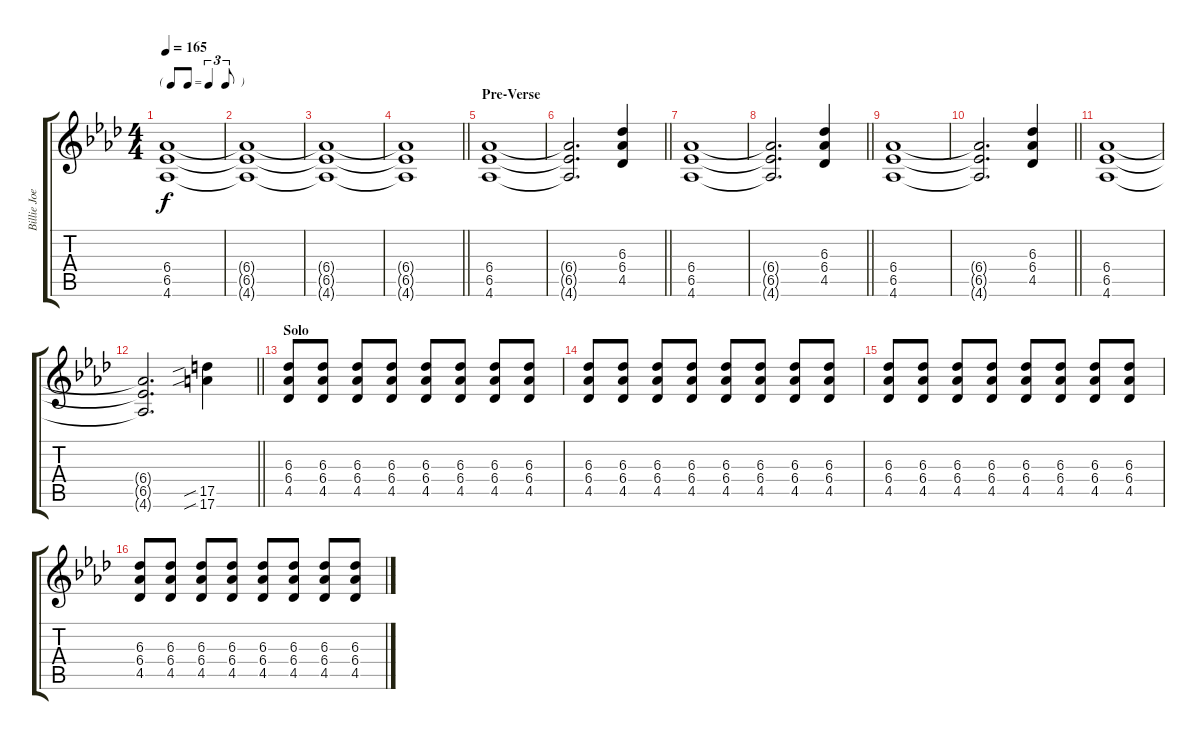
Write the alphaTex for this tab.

\track ("Billie Joe Armstrong (Rhythm Guitar)" "Billie Joe") {instrument overdrivenguitar}
\staff {score tabs}
\tuning (E4 B3 G3 D3 A2 E2) {hide}
\ts (4 4)
\tf triplet8th
\tempo 165
\clef g2
\ks ab
(6.4 6.5 4.6).1{dy f} |
(6.4{t} 6.5{t} 4.6{t}).1 |
(6.4{t} 6.5{t} 4.6{t}).1 |
\barLineRight lightlight
(6.4{t} 6.5{t} 4.6{t}).1 |
\section ("" "Pre-Verse")
(6.4 6.5 4.6).1 |
\barLineRight lightlight
(6.4{t} 6.5{t} 4.6{t}).2{d} (6.3 6.4 4.5).4 |
(6.4 6.5 4.6).1 |
\barLineRight lightlight
(6.4{t} 6.5{t} 4.6{t}).2{d} (6.3 6.4 4.5).4 |
(6.4 6.5 4.6).1 |
\barLineRight lightlight
(6.4{t} 6.5{t} 4.6{t}).2{d} (6.3 6.4 4.5).4 |
(6.4 6.5 4.6).1 |
\barLineRight lightlight
(6.4{t} 6.5{t} 4.6{t}).2{d} (17.5{sib} 17.6{sib}).4 |
\section ("" "Solo")
(6.3 6.4 4.5).8 (6.3 6.4 4.5).8 (6.3 6.4 4.5).8 (6.3 6.4 4.5).8 (6.3 6.4 4.5).8 (6.3 6.4 4.5).8 (6.3 6.4 4.5).8 (6.3 6.4 4.5).8 |
(6.3 6.4 4.5).8 (6.3 6.4 4.5).8 (6.3 6.4 4.5).8 (6.3 6.4 4.5).8 (6.3 6.4 4.5).8 (6.3 6.4 4.5).8 (6.3 6.4 4.5).8 (6.3 6.4 4.5).8 |
(6.3 6.4 4.5).8 (6.3 6.4 4.5).8 (6.3 6.4 4.5).8 (6.3 6.4 4.5).8 (6.3 6.4 4.5).8 (6.3 6.4 4.5).8 (6.3 6.4 4.5).8 (6.3 6.4 4.5).8 |
(6.3 6.4 4.5).8 (6.3 6.4 4.5).8 (6.3 6.4 4.5).8 (6.3 6.4 4.5).8 (6.3 6.4 4.5).8 (6.3 6.4 4.5).8 (6.3 6.4 4.5).8 (6.3 6.4 4.5).8
